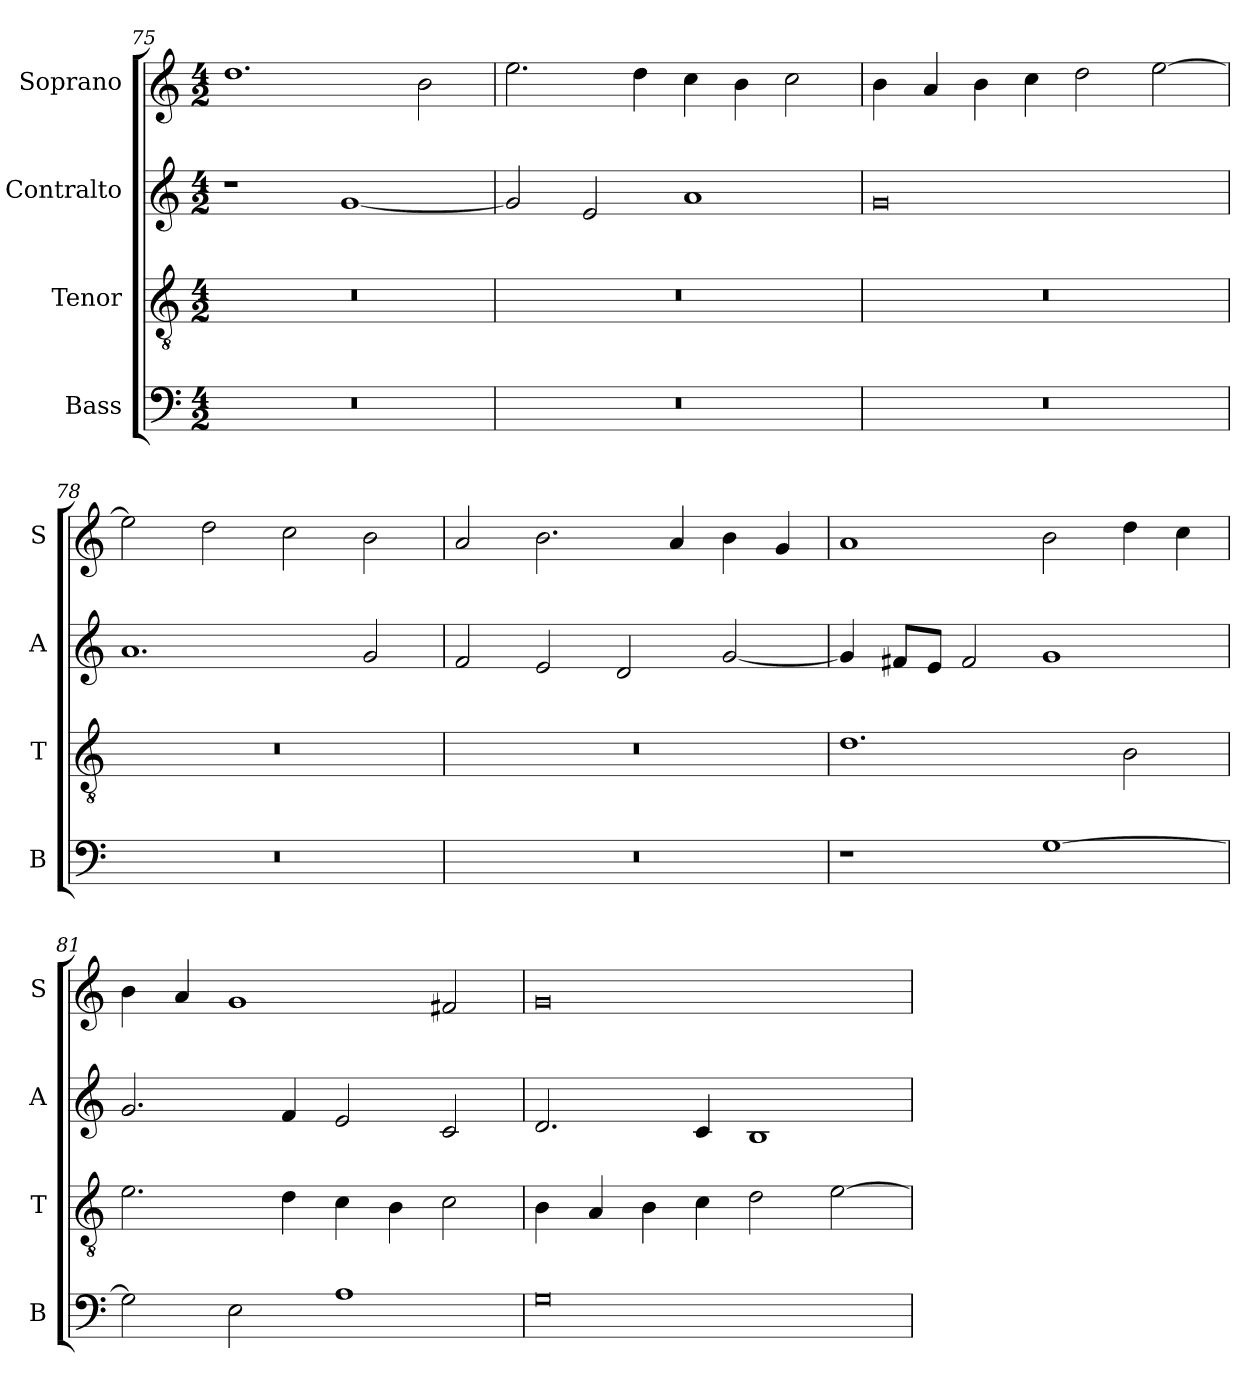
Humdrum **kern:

**kern	**kern	**kern	**kern
*part4	*part3	*part2	*part1
*staff4	*staff3	*staff2	*staff1
*I"Bass	*I"Tenor	*I"Contralto	*I"Soprano
*I'B	*I'T	*I'A	*I'S
*clefF4	*clefGv2	*clefG2	*clefG2
*k[]	*k[]	*k[]	*k[]
*G:mix	*G:mix	*G:mix	*G:mix
*M4/2	*M4/2	*M4/2	*M4/2
=75	=75	=75	=75
0r	0r	1r	1.dd
.	.	[1g	.
.	.	.	2b
=76	=76	=76	=76
0r	0r	2g]	2.ee
.	.	2e	.
.	.	.	4dd
.	.	1a	4cc
.	.	.	4b
.	.	.	2cc
=77	=77	=77	=77
0r	0r	0g	4b
.	.	.	4a
.	.	.	4b
.	.	.	4cc
.	.	.	2dd
.	.	.	[2ee
=78	=78	=78	=78
0r	0r	1.a	2ee]
.	.	.	2dd
.	.	.	2cc
.	.	2g	2b
=79	=79	=79	=79
0r	0r	2f	2a
.	.	2e	2.b
.	.	2d	.
.	.	.	4a
.	.	[2g	4b
.	.	.	4g
=80	=80	=80	=80
1r	1.d	4g]	1a
.	.	8f#X/L	.
.	.	8e/J	.
.	.	2f#	.
[1G	.	1g	2b
.	2B	.	4dd
.	.	.	4cc
=81	=81	=81	=81
2G]	2.e	2.g	4b
.	.	.	4a
2E	.	.	1g
.	4d	4f	.
1A	4c	2e	.
.	4B	.	.
.	2c	2c	2f#X
=82	=82	=82	=82
0G	4B	2.d	0g
.	4A	.	.
.	4B	.	.
.	4c	4c	.
.	2d	1B	.
.	[2e	.	.
=	=	=	=
*-	*-	*-	*-
